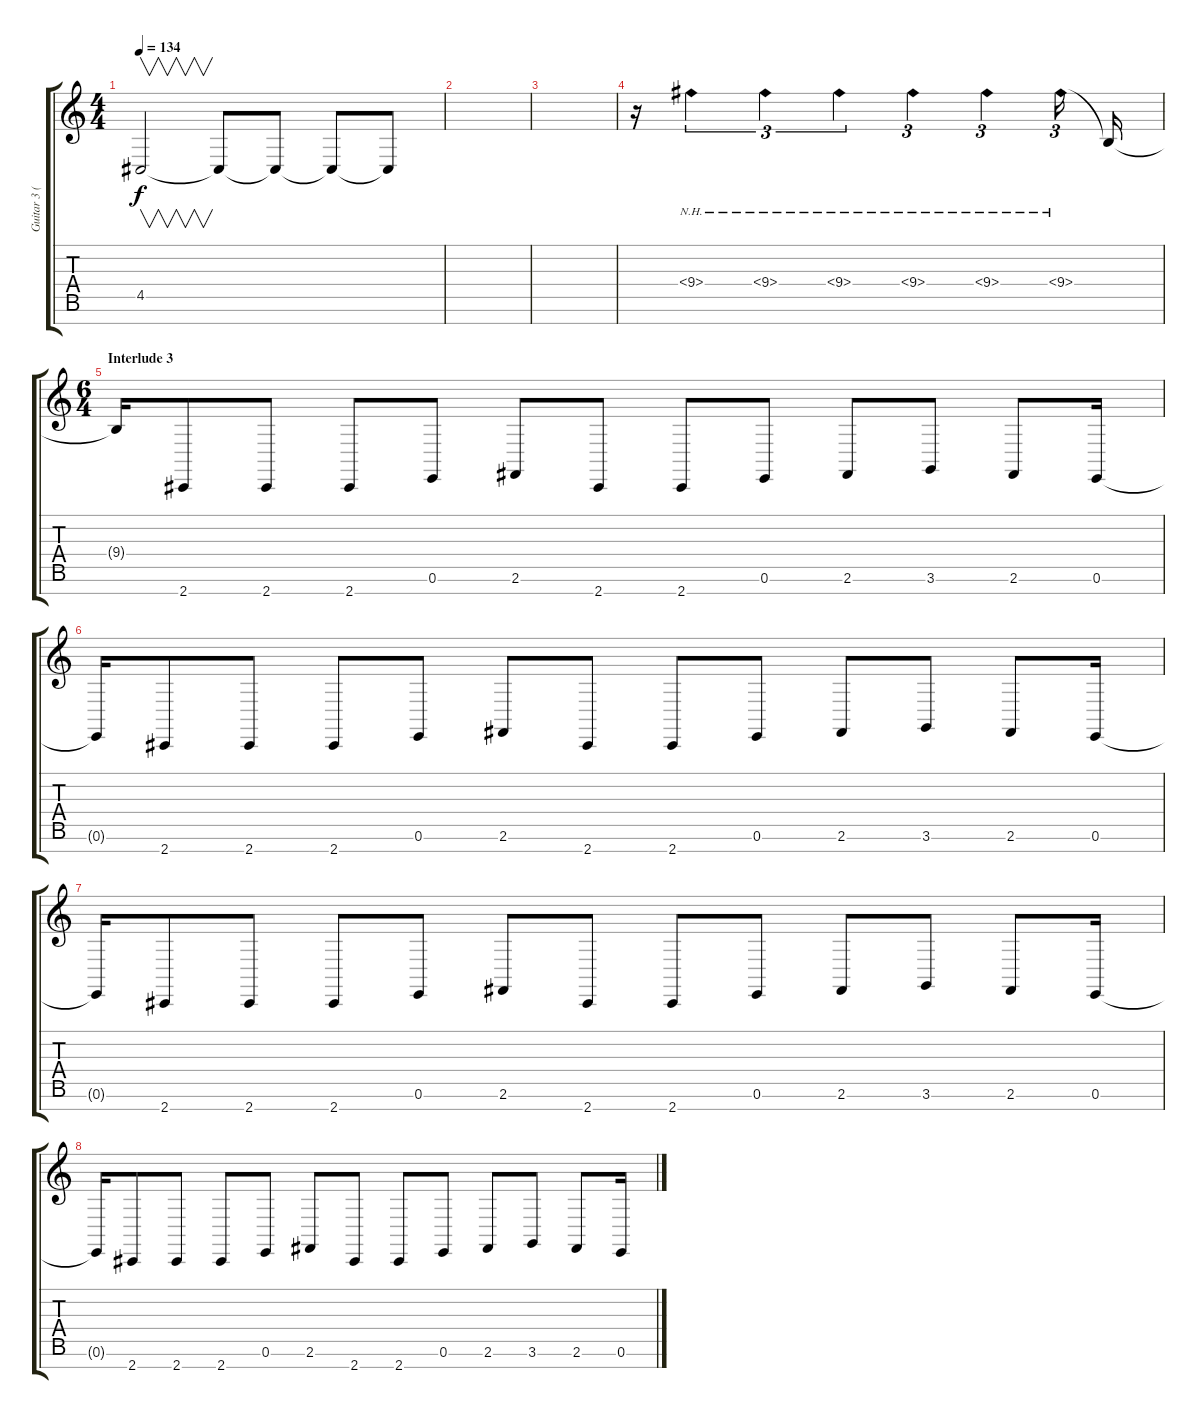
\track ("Guitar 3 (Dbl)" "Guitar 3 (") {instrument lead2sawtooth}
\staff {score tabs}
\tuning (E4 B3 G3 D3 A2 E2 B1) {hide}
\ts (4 4)
\tempo 134
\clef g2
\ks c
4.5.2{v dy f} 4.5{t}.8 4.5{t}.8{volume 9} 4.5{t}.8{volume 6} 4.5{t}.8{volume 3} |
|
|
r.16 9.4{nh}.4{tu (3 2)} 9.4{nh}.4{tu (3 2)} 9.4{nh}.4{tu (3 2)} 9.4{nh}.4{tu (3 2)} 9.4{nh}.4{tu (3 2)} 9.4{nh}.16{tu (3 2)} 9.4{t}.16 |
\ts (6 4)
\section ("" "Interlude 3")
9.4{t}.16 2.7.8 2.7.8 2.7.8 0.6.8 2.6.8 2.7.8 2.7.8 0.6.8 2.6.8 3.6.8 2.6.8 0.6.16 |
0.6{t}.16 2.7.8 2.7.8 2.7.8 0.6.8 2.6.8 2.7.8 2.7.8 0.6.8 2.6.8 3.6.8 2.6.8 0.6.16 |
0.6{t}.16 2.7.8 2.7.8 2.7.8 0.6.8 2.6.8 2.7.8 2.7.8 0.6.8 2.6.8 3.6.8 2.6.8 0.6.16 |
0.6{t}.16 2.7.8 2.7.8 2.7.8 0.6.8 2.6.8 2.7.8 2.7.8 0.6.8 2.6.8 3.6.8 2.6.8 0.6.16
